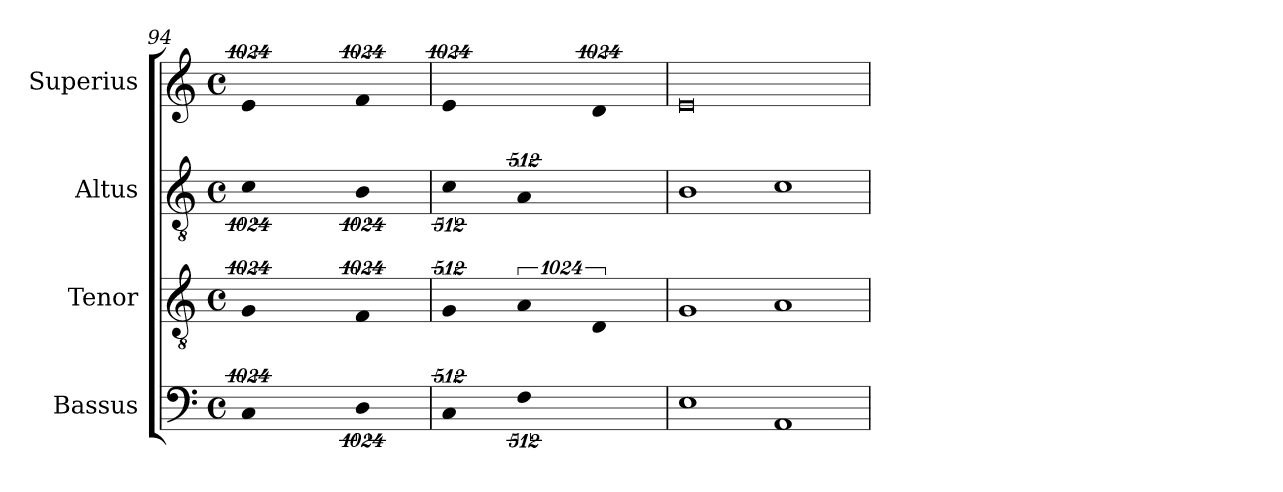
**kern	**kern	**kern	**kern
*part4	*part3	*part2	*part1
*staff4	*staff3	*staff2	*staff1
*I"Bassus	*I"Tenor	*I"Altus	*I"Superius
*I'B.	*I'T.	*	*I'S.
*clefF4	*clefGv2	*clefGv2	*clefG2
*	*ITrd7c12	*ITrd7c12	*
*k[]	*k[]	*k[]	*k[]
*C:	*C:	*C:	*C:
*M4/4	*M4/4	*M4/4	*M4/4
*met(c)	*met(c)	*met(c)	*met(c)
=94	=94	=94	=94
!LO:N:vis=0	!LO:N:vis=0	!LO:N:vis=0	!LO:N:vis=0
1024%1365Ci	1024%1365GGi	1024%1365Ci	1024%1365ei
!LO:N:vis=1	!LO:N:vis=1	!LO:N:vis=1	!LO:N:vis=1
1024%683Di	1024%683FFi	1024%683BBi	1024%683fi
=95	=95	=95	=95
!LO:N:vis=1	!LO:N:vis=1	!LO:N:vis=1	!LO:N:vis=0
512%341Ci	512%341GGi	512%341Ci	1024%1365ei
!LO:N:vis=0	!LO:N:vis=1	!LO:N:vis=0	!
512%683Fi	1024%683AAi	512%683AAi	.
!	!LO:N:vis=1	!	!LO:N:vis=1
.	1024%683DDi	.	1024%683di
=96	=96	=96	=96
1Ei	1GGi	1BBi	0ei
1AAi	1AAi	1Ci	.
=	=	=	=
*-	*-	*-	*-
